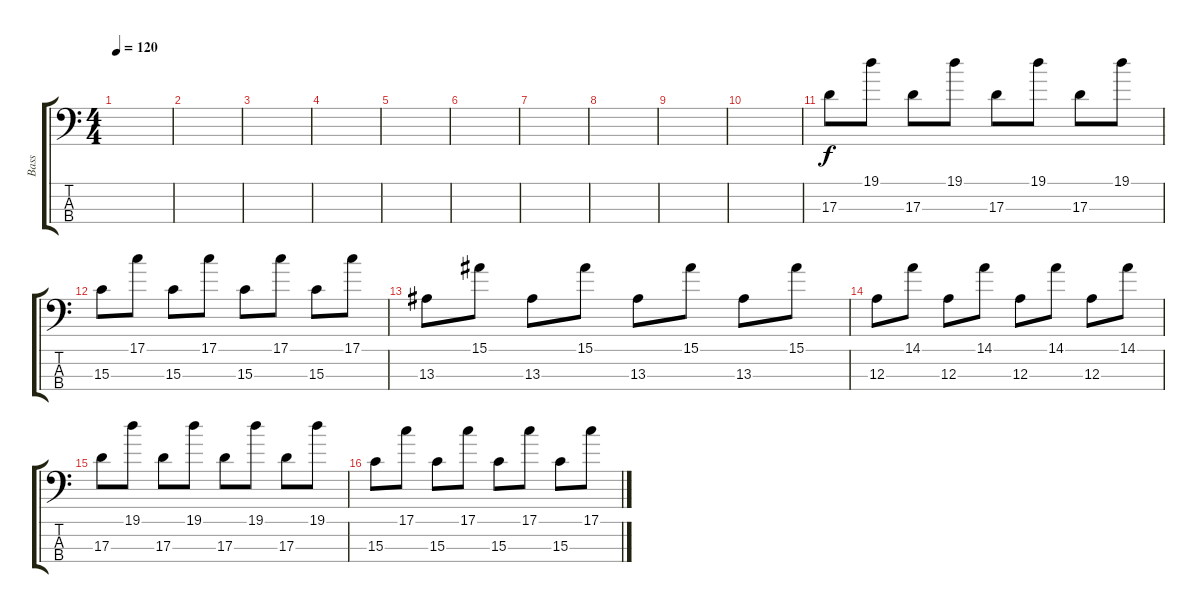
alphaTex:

\track ("Bass" "Bass") {instrument electricbassfinger}
\staff {score tabs}
\tuning (G2 D2 A1 E1) {hide}
\ts (4 4)
\tempo 120
\clef f4
\ks c
|
|
|
|
|
|
|
|
|
|
17.3.8 19.1.8 17.3.8 19.1.8 17.3.8 19.1.8 17.3.8 19.1.8 |
15.3.8 17.1.8 15.3.8 17.1.8 15.3.8 17.1.8 15.3.8 17.1.8 |
13.3.8 15.1.8 13.3.8 15.1.8 13.3.8 15.1.8 13.3.8 15.1.8 |
12.3.8 14.1.8 12.3.8 14.1.8 12.3.8 14.1.8 12.3.8 14.1.8 |
17.3.8 19.1.8 17.3.8 19.1.8 17.3.8 19.1.8 17.3.8 19.1.8 |
15.3.8 17.1.8 15.3.8 17.1.8 15.3.8 17.1.8 15.3.8 17.1.8
